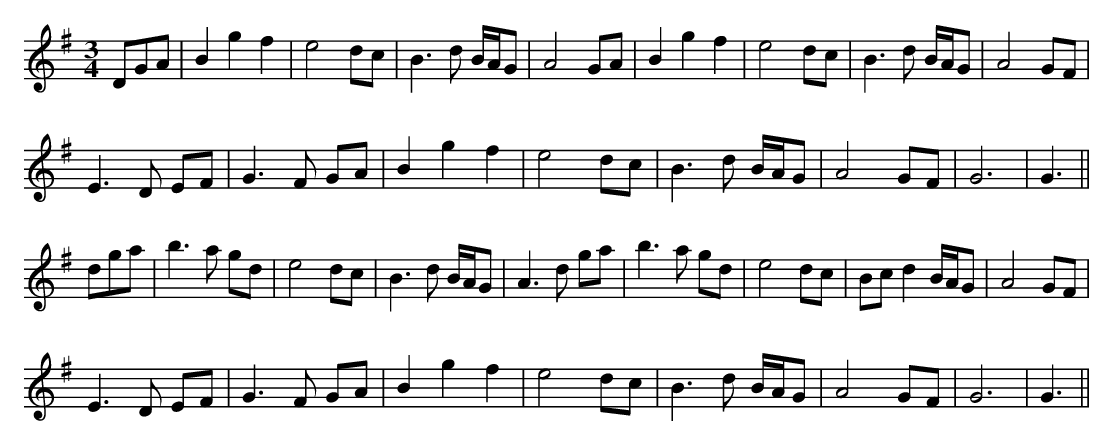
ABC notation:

X:1
M:3/4
K:G
DGA|B2 g2 f2|e4 dc|B3 d B/A/G|A4 GA|B2 g2 f2|e4 dc|B3 d B/A/G|A4 GF|
E3 D EF|G3 F GA|B2 g2 f2|e4 dc|B3 d B/A/G|A4 GF|G6|G3||
dga|b3 a gd|e4 dc|B3 d B/A/G|A3 d ga|b3 a gd|e4 dc|Bc d2 B/A/G|A4 GF|
E3 D EF|G3 F GA|B2 g2 f2|e4 dc|B3 d B/A/G|A4 GF|G6|G3||
